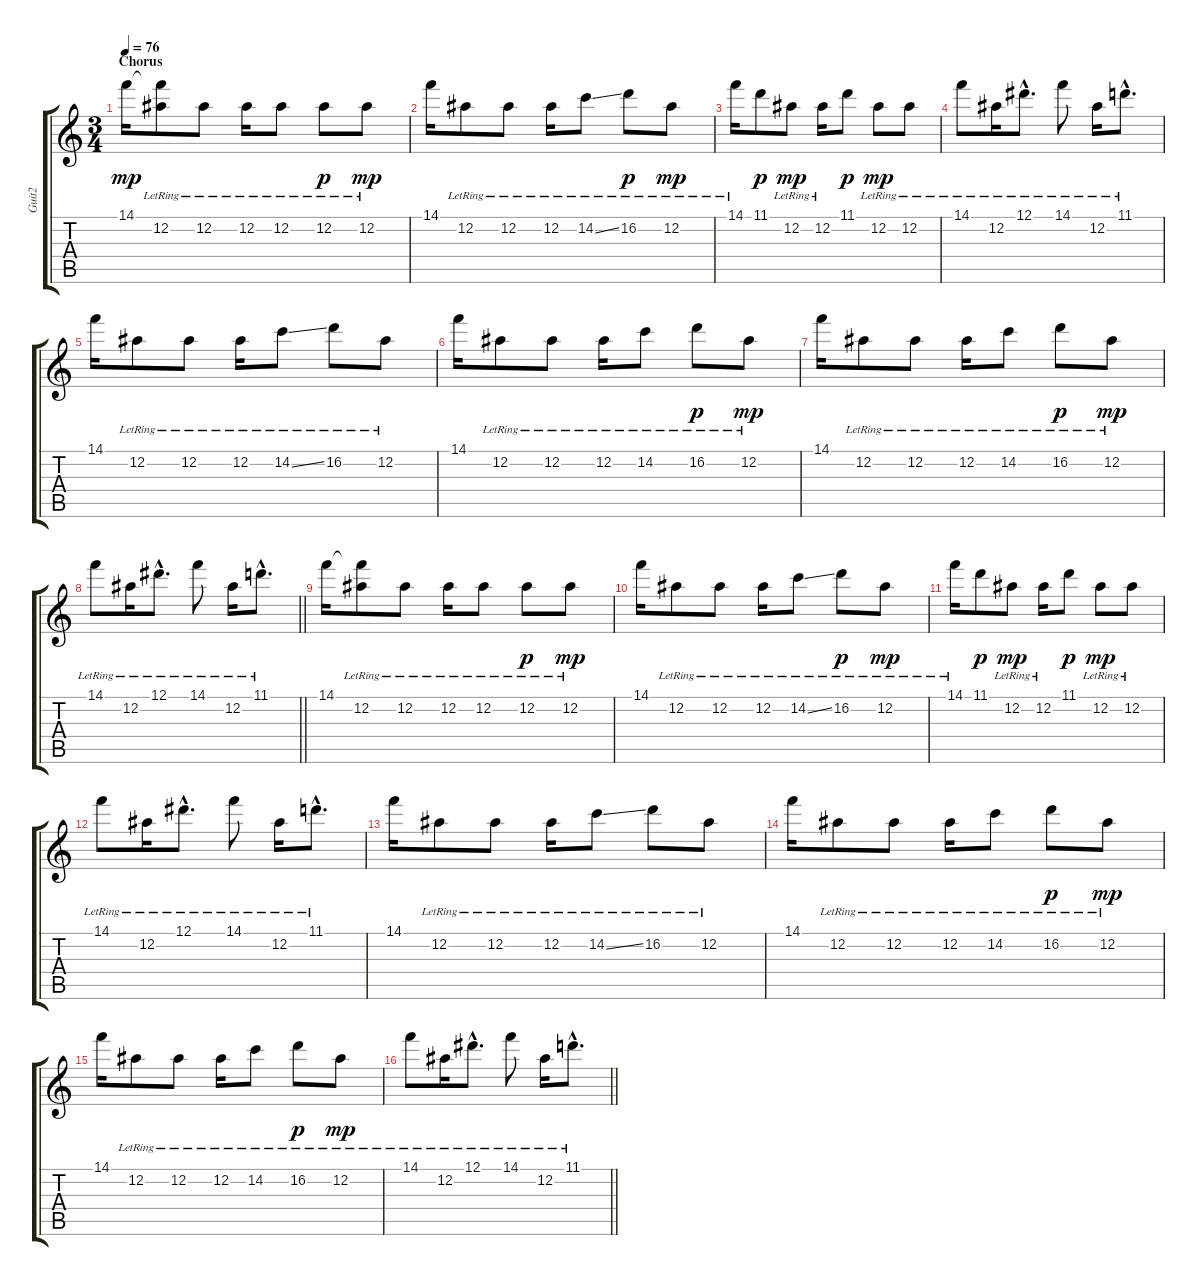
\track ("Guit2" "Guit2") {instrument electricguitarjazz}
\staff {score tabs}
\tuning (Eb4 Bb3 Gb3 Db3 Ab2 Db2) {hide}
\ts (3 4)
\section ("" "Chorus")
\tempo 76
\clef g2
\ks c
14.1.16{dy mp} (14.1{t} 12.2{lr}).8 12.2{lr}.8 12.2{lr}.16 12.2{lr}.8 12.2{lr}.8{dy p} 12.2{lr}.8{dy mp} |
14.1.16 12.2{lr}.8 12.2{lr}.8 12.2{lr}.16 14.2{ss lr}.8 16.2{lr}.8{dy p} 12.2{lr}.8{dy mp} |
14.1{lr}.16 11.1.8{dy p} 12.2{lr}.8{dy mp} 12.2{lr}.16 11.1.8{dy p} 12.2{lr}.8{dy mp} 12.2{lr}.8 |
14.1{lr}.8 12.2{lr}.16 12.1{hac lr}.8{d} 14.1{lr}.8 12.2{lr}.16 11.1{hac lr}.8{d} |
14.1.16 12.2{lr}.8 12.2{lr}.8 12.2{lr}.16 14.2{ss lr}.8 16.2{lr}.8 12.2{lr}.8 |
14.1.16 12.2{lr}.8 12.2{lr}.8 12.2{lr}.16 14.2{lr}.8 16.2{lr}.8{dy p} 12.2{lr}.8{dy mp} |
14.1.16 12.2{lr}.8 12.2{lr}.8 12.2{lr}.16 14.2{lr}.8 16.2{lr}.8{dy p} 12.2{lr}.8{dy mp} |
\barLineRight lightlight
14.1{lr}.8 12.2{lr}.16 12.1{hac lr}.8{d} 14.1{lr}.8 12.2{lr}.16 11.1{hac lr}.8{d} |
\section ("" "")
14.1.16 (14.1{t} 12.2{lr}).8 12.2{lr}.8 12.2{lr}.16 12.2{lr}.8 12.2{lr}.8{dy p} 12.2{lr}.8{dy mp} |
14.1.16 12.2{lr}.8 12.2{lr}.8 12.2{lr}.16 14.2{ss lr}.8 16.2{lr}.8{dy p} 12.2{lr}.8{dy mp} |
14.1{lr}.16 11.1.8{dy p} 12.2{lr}.8{dy mp} 12.2{lr}.16 11.1.8{dy p} 12.2{lr}.8{dy mp} 12.2{lr}.8 |
14.1{lr}.8 12.2{lr}.16 12.1{hac lr}.8{d} 14.1{lr}.8 12.2{lr}.16 11.1{hac lr}.8{d} |
14.1.16 12.2{lr}.8 12.2{lr}.8 12.2{lr}.16 14.2{ss lr}.8 16.2{lr}.8 12.2{lr}.8 |
14.1.16 12.2{lr}.8 12.2{lr}.8 12.2{lr}.16 14.2{lr}.8 16.2{lr}.8{dy p} 12.2{lr}.8{dy mp} |
14.1.16 12.2{lr}.8 12.2{lr}.8 12.2{lr}.16 14.2{lr}.8 16.2{lr}.8{dy p} 12.2{lr}.8{dy mp} |
\barLineRight lightlight
14.1{lr}.8 12.2{lr}.16 12.1{hac lr}.8{d} 14.1{lr}.8 12.2{lr}.16 11.1{hac lr}.8{d}
